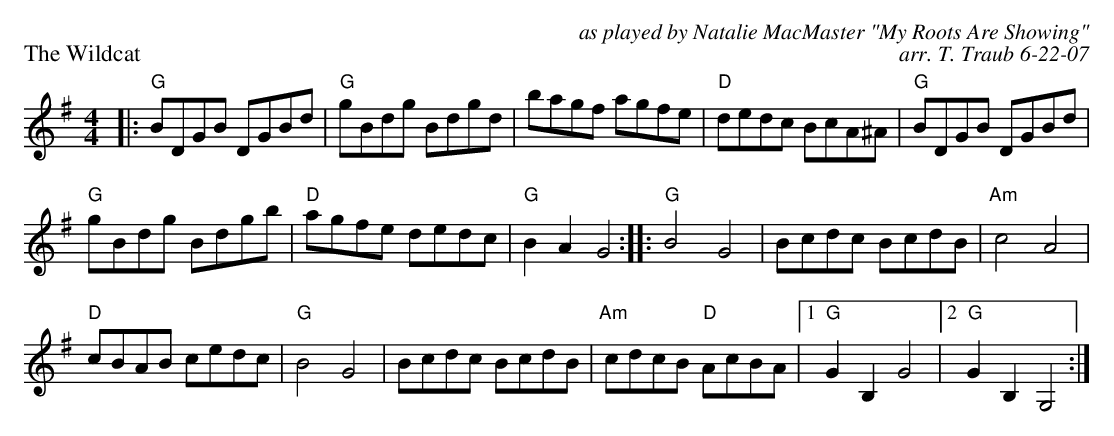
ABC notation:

X:1
P: The Wildcat
C: as played by Natalie MacMaster "My Roots Are Showing"
C: arr. T. Traub 6-22-07
M: 4/4
K: G
L: 1/8
|: "G"BDGB DGBd|"G"gBdg Bdgd|bagf agfe|"D"dedc BcA^A|"G"BDGB DGBd|
"G"gBdg Bdgb|"D"agfe dedc|"G"B2 A2 G4 :||: "G"B4 G4| Bcdc BcdB|"Am"c4 A4|
"D"cBAB cedc|"G"B4 G4| Bcdc BcdB|"Am"cdcB "D"AcBA| [1 "G"G2 B,2 G4 | [2 "G"G2 B,2 G,4 :|
